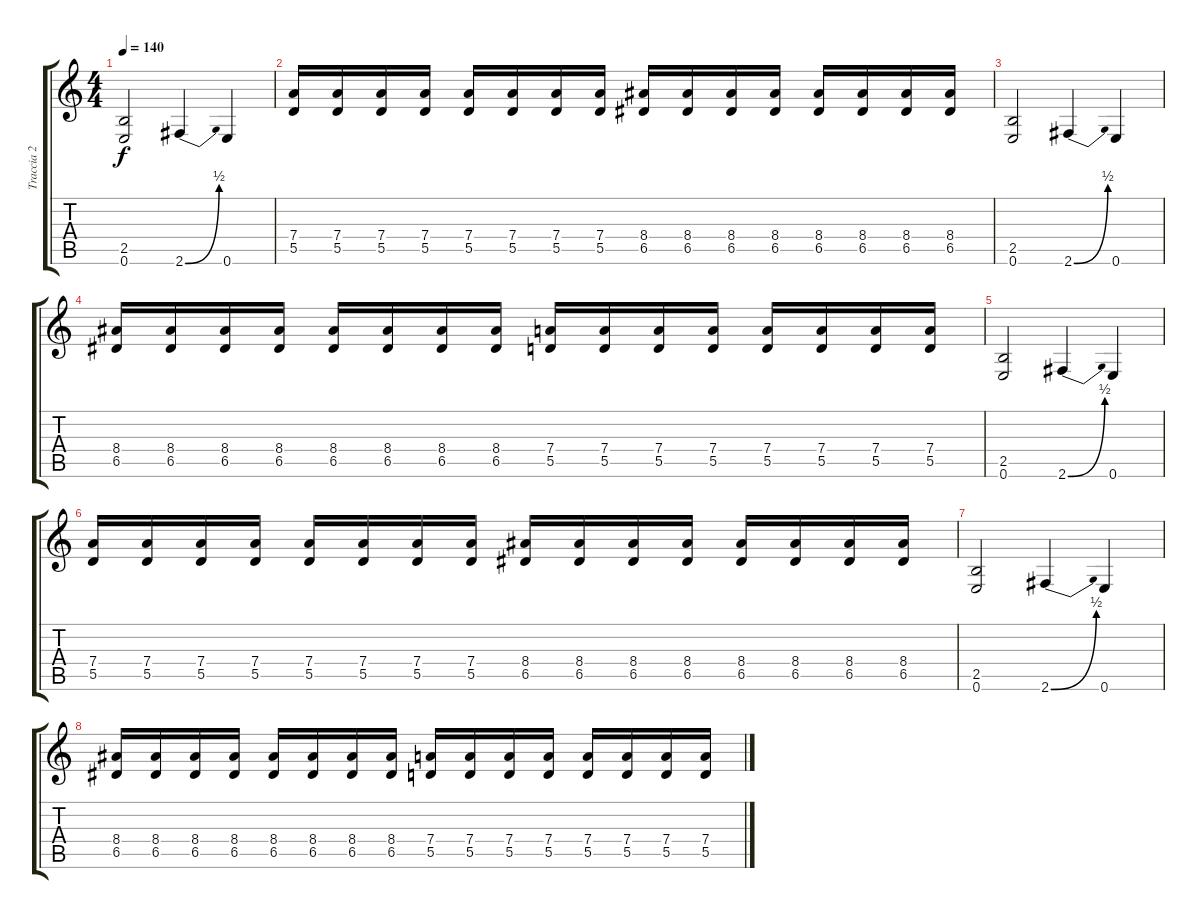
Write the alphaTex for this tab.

\track ("Traccia 2" "Traccia 2") {instrument distortionguitar}
\staff {score tabs}
\tuning (E4 B3 G3 D3 A2 E2) {hide}
\ts (4 4)
\tempo 140
\clef g2
\ks c
(2.5 0.6).2{dy f} 2.6{be (bend 0 0 60 2)}.4 0.6.4 |
(7.4 5.5).16 (7.4 5.5).16 (7.4 5.5).16 (7.4 5.5).16 (7.4 5.5).16 (7.4 5.5).16 (7.4 5.5).16 (7.4 5.5).16 (8.4 6.5).16 (8.4 6.5).16 (8.4 6.5).16 (8.4 6.5).16 (8.4 6.5).16 (8.4 6.5).16 (8.4 6.5).16 (8.4 6.5).16 |
(2.5 0.6).2 2.6{be (bend 0 0 60 2)}.4 0.6.4 |
(8.4 6.5).16 (8.4 6.5).16 (8.4 6.5).16 (8.4 6.5).16 (8.4 6.5).16 (8.4 6.5).16 (8.4 6.5).16 (8.4 6.5).16 (7.4 5.5).16 (7.4 5.5).16 (7.4 5.5).16 (7.4 5.5).16 (7.4 5.5).16 (7.4 5.5).16 (7.4 5.5).16 (7.4 5.5).16 |
(2.5 0.6).2 2.6{be (bend 0 0 60 2)}.4 0.6.4 |
(7.4 5.5).16 (7.4 5.5).16 (7.4 5.5).16 (7.4 5.5).16 (7.4 5.5).16 (7.4 5.5).16 (7.4 5.5).16 (7.4 5.5).16 (8.4 6.5).16 (8.4 6.5).16 (8.4 6.5).16 (8.4 6.5).16 (8.4 6.5).16 (8.4 6.5).16 (8.4 6.5).16 (8.4 6.5).16 |
(2.5 0.6).2 2.6{be (bend 0 0 60 2)}.4 0.6.4 |
(8.4 6.5).16 (8.4 6.5).16 (8.4 6.5).16 (8.4 6.5).16 (8.4 6.5).16 (8.4 6.5).16 (8.4 6.5).16 (8.4 6.5).16 (7.4 5.5).16 (7.4 5.5).16 (7.4 5.5).16 (7.4 5.5).16 (7.4 5.5).16 (7.4 5.5).16 (7.4 5.5).16 (7.4 5.5).16
